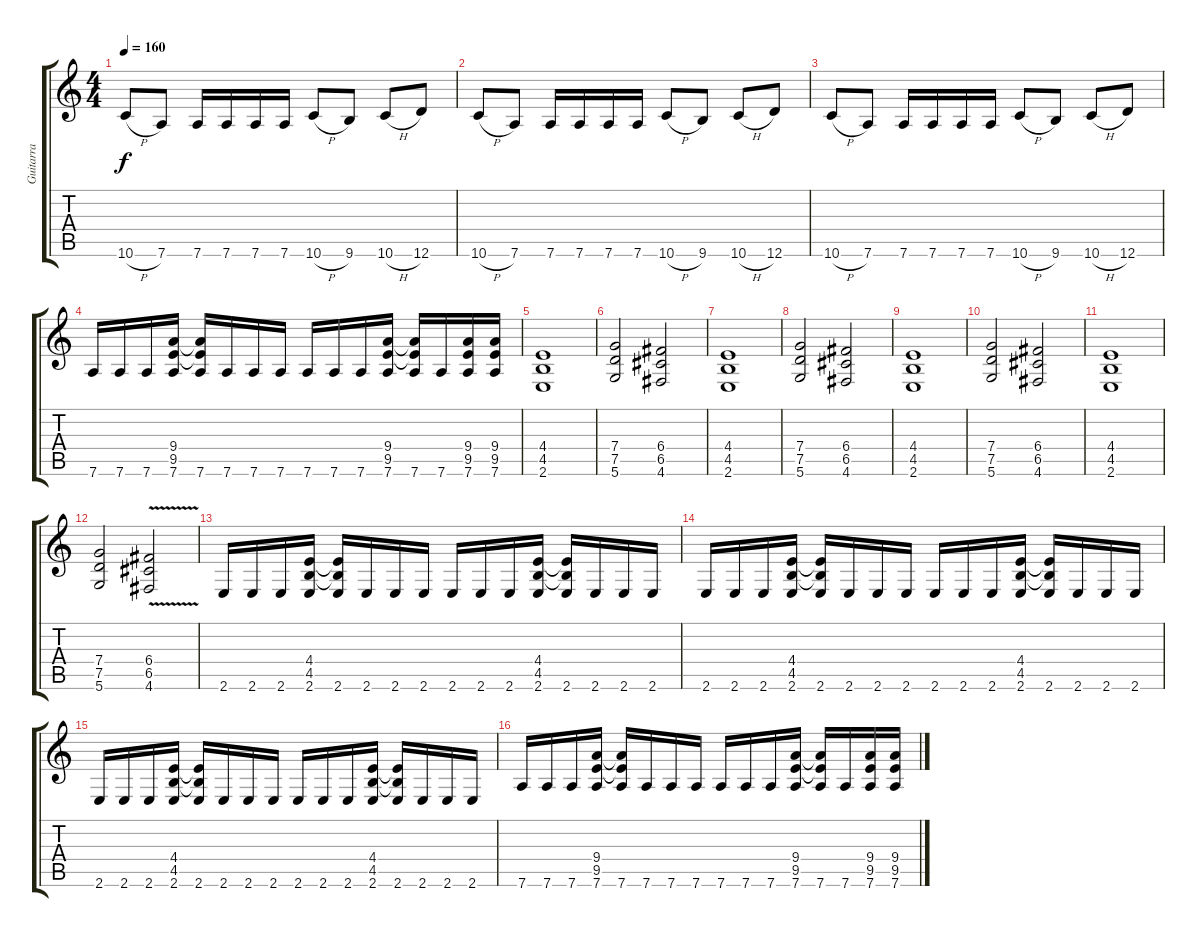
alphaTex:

\track ("Guitarra" "Guitarra") {instrument distortionguitar}
\staff {score tabs}
\tuning (D4 A3 F3 C3 G2 D2) {hide}
\ts (4 4)
\tempo 160
\clef g2
\ks c
10.6{h}.8{dy f} 7.6.8 7.6.16 7.6.16 7.6.16 7.6.16 10.6{h}.8 9.6.8 10.6{h}.8 12.6.8 |
10.6{h}.8 7.6.8 7.6.16 7.6.16 7.6.16 7.6.16 10.6{h}.8 9.6.8 10.6{h}.8 12.6.8 |
10.6{h}.8 7.6.8 7.6.16 7.6.16 7.6.16 7.6.16 10.6{h}.8 9.6.8 10.6{h}.8 12.6.8 |
7.6.16 7.6.16 7.6.16 (9.4 9.5 7.6).16 (9.4{t} 9.5{t} 7.6).16 7.6.16 7.6.16 7.6.16 7.6.16 7.6.16 7.6.16 (9.4 9.5 7.6).16 (9.4{t} 9.5{t} 7.6).16 7.6.16 (9.4 9.5 7.6).16 (9.4 9.5 7.6).16 |
(4.4 4.5 2.6).1 |
(7.4 7.5 5.6).2 (6.4 6.5 4.6).2 |
(4.4 4.5 2.6).1 |
(7.4 7.5 5.6).2 (6.4 6.5 4.6).2 |
(4.4 4.5 2.6).1 |
(7.4 7.5 5.6).2 (6.4 6.5 4.6).2 |
(4.4 4.5 2.6).1 |
(7.4 7.5 5.6).2 (6.4{v} 6.5{v} 4.6{v}).2 |
2.6.16 2.6.16 2.6.16 (4.4 4.5 2.6).16 (4.4{t} 4.5{t} 2.6).16 2.6.16 2.6.16 2.6.16 2.6.16 2.6.16 2.6.16 (4.4 4.5 2.6).16 (4.4{t} 4.5{t} 2.6).16 2.6.16 2.6.16 2.6.16 |
2.6.16 2.6.16 2.6.16 (4.4 4.5 2.6).16 (4.4{t} 4.5{t} 2.6).16 2.6.16 2.6.16 2.6.16 2.6.16 2.6.16 2.6.16 (4.4 4.5 2.6).16 (4.4{t} 4.5{t} 2.6).16 2.6.16 2.6.16 2.6.16 |
2.6.16 2.6.16 2.6.16 (4.4 4.5 2.6).16 (4.4{t} 4.5{t} 2.6).16 2.6.16 2.6.16 2.6.16 2.6.16 2.6.16 2.6.16 (4.4 4.5 2.6).16 (4.4{t} 4.5{t} 2.6).16 2.6.16 2.6.16 2.6.16 |
7.6.16 7.6.16 7.6.16 (9.4 9.5 7.6).16 (9.4{t} 9.5{t} 7.6).16 7.6.16 7.6.16 7.6.16 7.6.16 7.6.16 7.6.16 (9.4 9.5 7.6).16 (9.4{t} 9.5{t} 7.6).16 7.6.16 (9.4 9.5 7.6).16 (9.4 9.5 7.6).16
